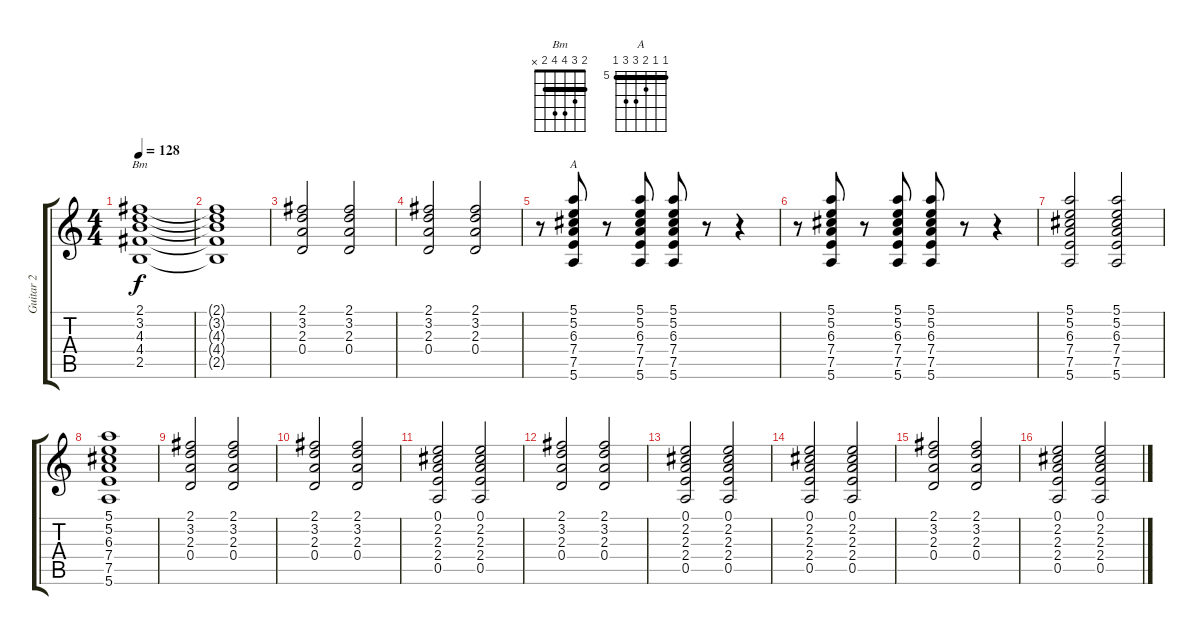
\track ("Guitar 2" "Guitar 2") {instrument acousticguitarsteel}
\staff {score tabs}
\tuning (E4 B3 G3 D3 A2 E2) {hide}
\chord ("Bm" 2 3 4 4 2 x) {barre 2}
\chord ("A" 5 5 6 7 7 5) {firstfret 5 barre 5}
\ts (4 4)
\tempo 128
\clef g2
\ks c
(2.1 3.2 4.3 4.4 2.5).1{ch "Bm" dy f} |
(2.1{t} 3.2{t} 4.3{t} 4.4{t} 2.5{t}).1 |
(2.1 3.2 2.3 0.4).2 (2.1 3.2 2.3 0.4).2 |
(2.1 3.2 2.3 0.4).2 (2.1 3.2 2.3 0.4).2 |
r.8 (5.1 5.2 6.3 7.4 7.5 5.6).8{ch "A"} r.8 (5.1 5.2 6.3 7.4 7.5 5.6).8 (5.1 5.2 6.3 7.4 7.5 5.6).8 r.8 r.4 |
r.8 (5.1 5.2 6.3 7.4 7.5 5.6).8 r.8 (5.1 5.2 6.3 7.4 7.5 5.6).8 (5.1 5.2 6.3 7.4 7.5 5.6).8 r.8 r.4 |
(5.1 5.2 6.3 7.4 7.5 5.6).2 (5.1 5.2 6.3 7.4 7.5 5.6).2 |
(5.1 5.2 6.3 7.4 7.5 5.6).1 |
(2.1 3.2 2.3 0.4).2 (2.1 3.2 2.3 0.4).2 |
(2.1 3.2 2.3 0.4).2 (2.1 3.2 2.3 0.4).2 |
(0.1 2.2 2.3 2.4 0.5).2 (0.1 2.2 2.3 2.4 0.5).2 |
(2.1 3.2 2.3 0.4).2 (2.1 3.2 2.3 0.4).2 |
(0.1 2.2 2.3 2.4 0.5).2 (0.1 2.2 2.3 2.4 0.5).2 |
(0.1 2.2 2.3 2.4 0.5).2 (0.1 2.2 2.3 2.4 0.5).2 |
(2.1 3.2 2.3 0.4).2 (2.1 3.2 2.3 0.4).2 |
(0.1 2.2 2.3 2.4 0.5).2 (0.1 2.2 2.3 2.4 0.5).2
